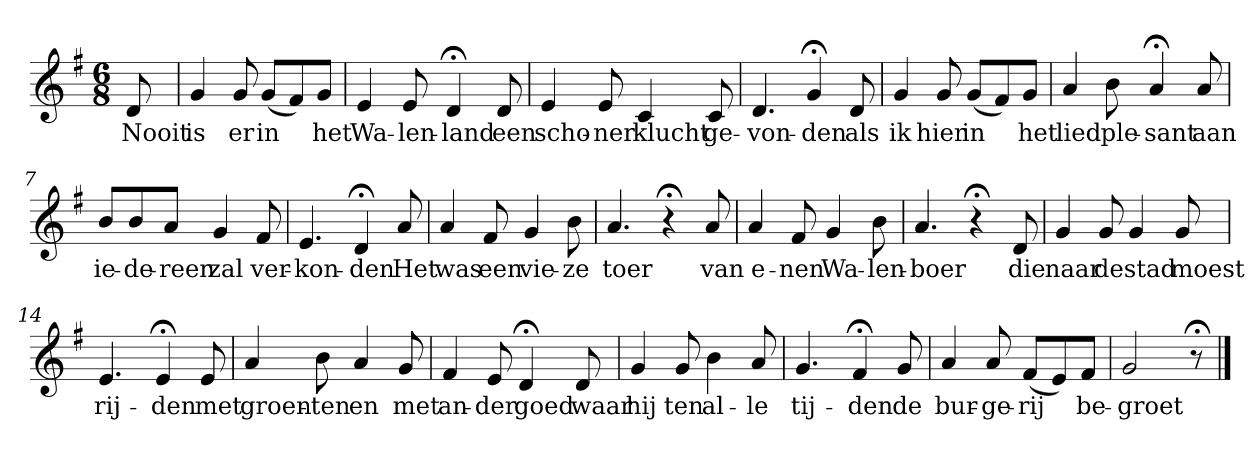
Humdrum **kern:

**kern	**text
*part1	*part1
*staff1	*staff1
*k[f#]	*
*G:	*
*M6/8	*
*MM120	*
=	=
8d	Nooit
=1	=1
4g	is
8g	er
(8gL	in
8f#)	.
8gJ	het
=2	=2
4e	Wa-
8e	-len-
4d;<	-land
8d	een
=3	=3
4e	scho-
8e	-ner
4c	klucht
8c	ge-
=4	=4
4.d	-von-
4g;<	-den
8d	als
=5	=5
4g	ik
8g	hier
(8gL	in
8f#)	.
8gJ	het
=6	=6
4a	lied
8b	ple-
4a;<	-sant
8a	aan
=7	=7
8bL	ie-
8b	-de-
8aJ	-reen
4g	zal
8f#	ver-
=8	=8
4.e	-kon-
4d;<	-den
8a	Het
=9	=9
4a	was
8f#	een
4g	vie-
8b	-ze
=10	=10
4.a	toer
4r;<	.
8a	van
=11	=11
4a	e-
8f#	-nen
4g	Wa-
8b	-len-
=12	=12
4.a	-boer
4r;<	.
8d	die
=13	=13
4g	naar
8g	de
4g	stad
8g	moest
=14	=14
4.e	rij-
4e;<	-den
8e	met
=15	=15
4a	groen-
8b	-ten
4a	en
8g	met
=16	=16
4f#	an-
8e	-der
4d;<	goed
8d	waar
=17	=17
4g	hij
8g	ten
4b	al-
8a	-le
=18	=18
4.g	tij-
4f#;<	-den
8g	de
=19	=19
4a	bur-
8a	-ge-
(8f#L	-rij
8e)	.
8f#J	be-
=20	=20
2g	-groet
8r;<	.
==	==
*-	*-
